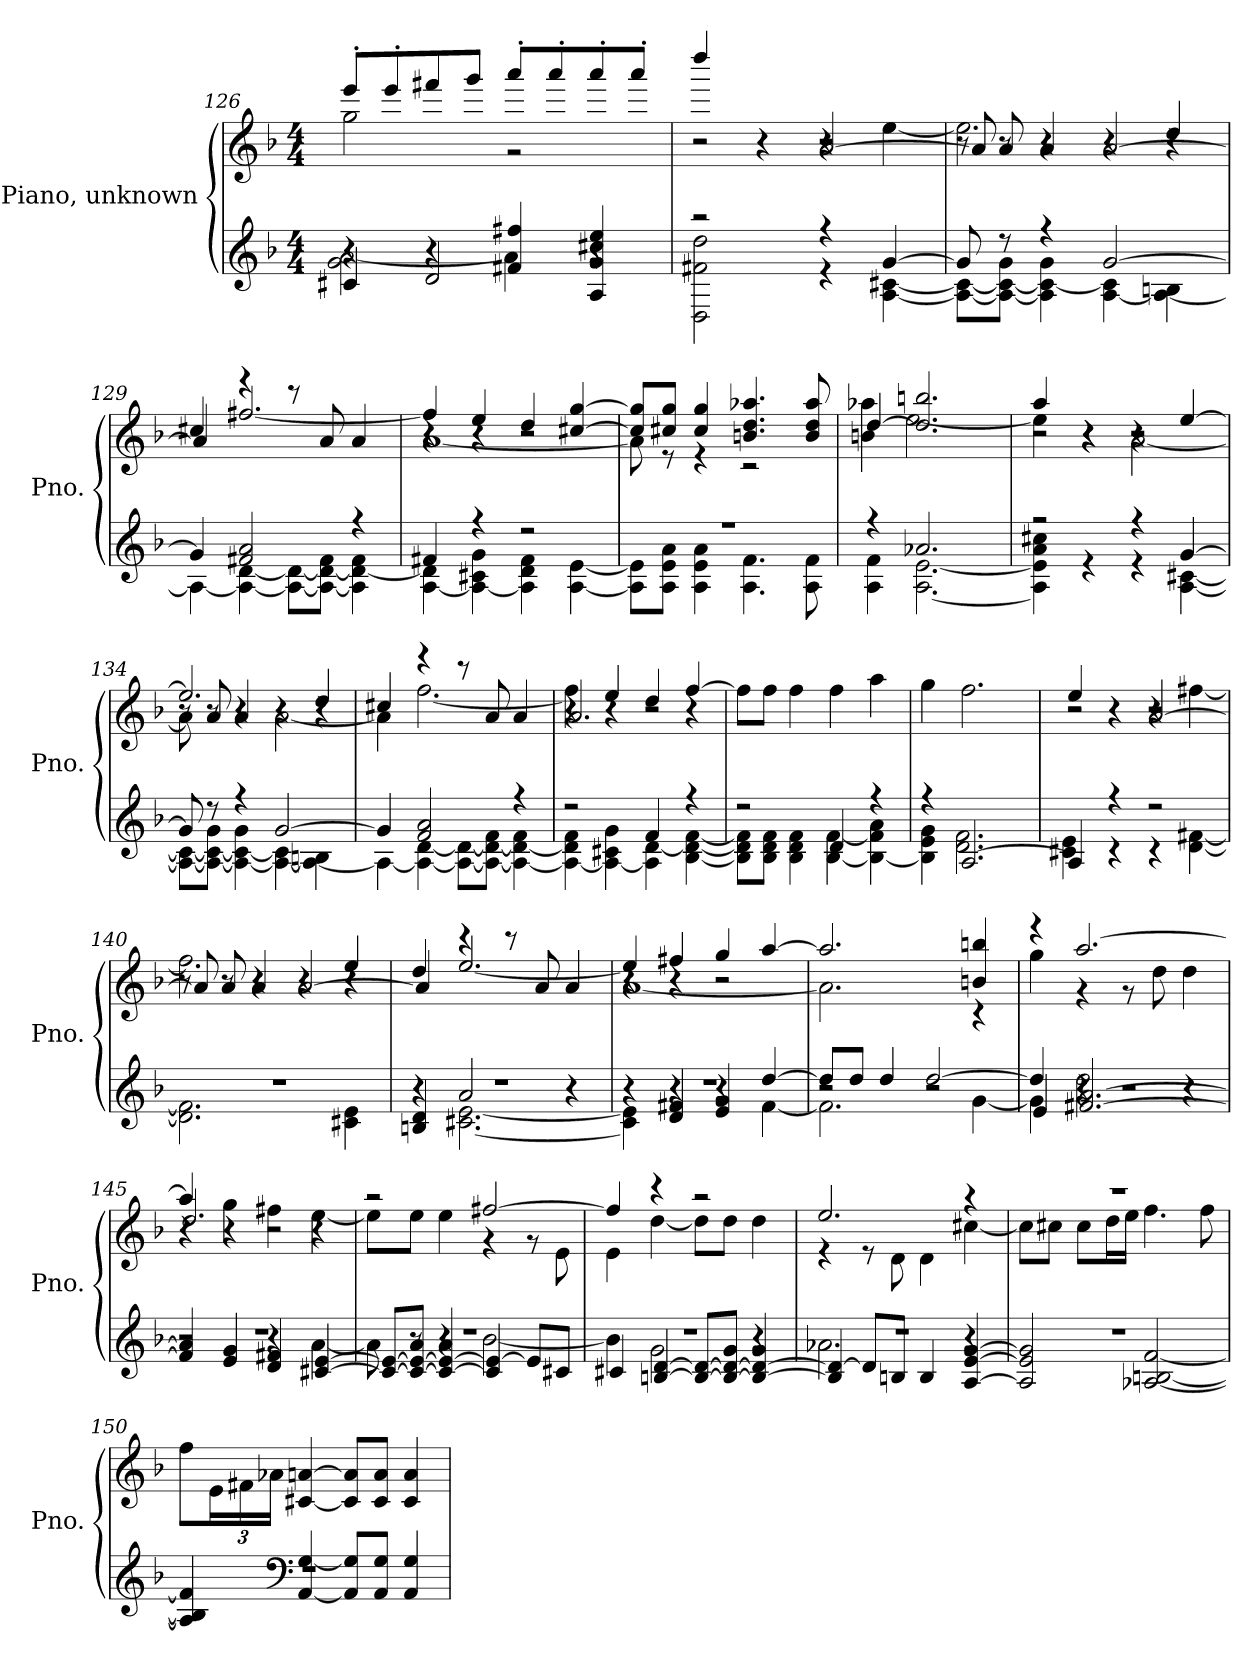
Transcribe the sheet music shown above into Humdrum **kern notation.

**kern	**kern
*part1	*part1
*staff2	*staff1
*I"Piano, unknown	*
*I'Pno.	*
!!LO:PB:g=z
*clefG2	*clefG2
*k[b-]	*k[b-]
*M4/4	*M4/4
=126	=126
*^	*^
*	*^	*	*
4c#X/	2g\ [2a\	4r	8eee'/L	2gg\
.	.	.	8eee'/	.
4r	.	2d/	8fff#X/	.
.	.	.	8ggg/J	.
4f#X/ 4ff#X/	4a\]	.	8aaa'/L	2r
.	.	.	8aaa'/	.
4A/ 4g/ 4cc#X/ 4ee/	4r	4r	8aaa'/	.
.	.	.	8aaa'/J	.
*	*v	*v	*	*
=127	=127	=127	=127
*	*	*	*^
2r	2D\ 2f#X\ 2dd\	4dddd/	2r	2r
.	.	4r	.	.
4r	4r	2r	4r	[2a/
[4g/	[4A\ [4c#X\	.	[4ee\	.
=128	=128	=128	=128	=128
8g/]	8A\_ 8c#\_L	8r	2.ee\]	8a/]
8r	8A\_ 8c#\_ 8g\J	8a/	.	8r
4r	4A\] 4c#\_ 4g\	4a/	.	4r
[2g/	[4A\ 4c#\]	4r	.	[2a/
.	4A\_ 4Bn\	4dd/	4r	.
*	*	*	*v	*v
=129	=129	=129	=129
4g/]	4A\_	4cc#X/	4a/]
2f#X/ 2a/	4A\_ [4d\	4r	[2.ff#X/
.	8A\_ 8d\_L	8r	.
.	8A\_ 8d\_ 8f#\J	8a/	.
4r	4A\] 4d\_ 4f#\	4a/	.
!!LO:LB:g=z
=130	=130	=130	=130
*	*	*	*^
4f#X/	[4A\ 4d\]	4r	[1a	4ff#/]
4r	4A\_ 4c#X\ 4g\	4ee/	.	4r
2r	4A\] 4d\ 4f#\	4dd/	.	2r
.	[4A\ [4e\	[4cc#X/ [4gg/	.	.
*	*	*	*v	*v
=131	=131	=131	=131
1r	8A\] 8e\]L	8cc#/] 8gg/]L	8a\]
.	8A\ 8e\ 8a\J	8cc#X/ 8gg/J	8r
.	4A\ 4e\ 4a\	4cc#/ 4gg/	4r
.	4.A\ 4.f\	4.bn/ 4.dd/ 4.aa-X/	2r
.	8A\ 8f\	8b/ 8dd/ 8aa-/	.
=132	=132	=132	=132
4r	4A\ 4f\	[4dd/	4bn\ 4aa-X\
2.a-X/	[2.A\ [2.e\	2.dd/] 2.bbn/	[2.ee\
=133	=133	=133	=133
*	*	*	*^
2r	4A\] 4e\] 4a\ 4cc#X\	4aa/	4ee\]	2r
.	4r	4r	4r	.
4r	4r	2r	[2a\	4r
[4g/	[4A\ [4c#X\	.	.	[4ee/
=134	=134	=134	=134	=134
8g/]	8A\_ 8c#\_L	8r	8a\]	2.ee/]
8r	8A\_ 8c#\_ 8g\J	8a/	8r	.
4r	4A\_ 4c#\_ 4g\	4a/	4r	.
[2g/	4A\_ 4c#\]	4r	[2a\	.
.	4A\_ 4Bn\	4dd/	.	4r
*	*	*	*v	*v
!!LO:LB:g=z
=135	=135	=135	=135
4g/]	4A\_	4cc#X/	4a\]
2f/ 2a/	4A\_ [4d\	4r	[2.ff\
.	8A\_ 8d\_L	8r	.
.	8A\_ 8d\_ 8f\J	8a/	.
4r	4A\_ 4d\_ 4f\	4a/	.
=136	=136	=136	=136
*	*	*	*^
2r	4A\_ 4d\] 4f\	4r	4ff\]	2.a/
.	4A\_ 4c#X\ 4g\	4ee/	4r	.
4f/	4A\] [4d\	4dd/	2r	.
4r	[4B-\ 4d\_ [4f\	[4ff/	.	4r
*	*	*v	*v	*v
=137	=137	=137
2r	8B-\] 8d\] 8f\]L	8ff\L]
.	8B-\ 8d\ 8f\J	8ff\J
.	4B-\ 4d\ 4f\	4ff\
4d/	[4B-\ [4f\	4ff\
4r	4B-\_ 4f\] 4a\	4aa\
=138	=138	=138
4r	4B-\] 4e\ 4g\	4gg\
[2.A/	2.d\ 2.f\	2.ff\
=139	=139	=139
*	*	*^
*	*	*	*^
4A/]	4c#X\ 4e\	4ee/	2r	2r
4r	4r	4r	.	.
2r	4r	2r	4r	[2a/
.	[4d\ [4f#X\	.	[4ff#X\	.
=140	=140	=140	=140	=140
1r	2.d\] 2.f#\]	8r	2.ff#\]	8a/]
.	.	8a/	.	8r
.	.	4a/	.	4r
.	.	4r	.	[2a/
.	4c#X\ 4e\	4ee/	4r	.
*	*	*	*v	*v
!!LO:LB:g=z
=141	=141	=141	=141
*	*^	*	*
1r	4r	4Bn/ 4d/	4dd/	4a/]
.	[2.c#X\ [2.e\	2a/	4r	[2.ee/
.	.	.	8r	.
.	.	.	8a/	.
.	.	4r	4a/	.
=142	=142	=142	=142	=142
*	*	*	*	*^
1r	4c#\] 4e\]	4r	4r	[1a	4ee/]
.	4r	4d/ 4f#X/	4ff#X/	.	4r
.	4r	4e/ 4g/	4gg/	.	2r
.	[4f#\	[4dd/	[4aa/	.	.
*	*	*	*	*v	*v
=143	=143	=143	=143	=143
2r	2.f#\]	8dd/L]	2.aa/]	2.a\]
.	.	8dd/J	.	.
.	.	4dd/	.	.
[2dd/	.	2r	.	.
.	[4g\	.	4bn/ 4bbn/	4r
=144	=144	=144	=144	=144
4dd/]	4g\]	4e/	4r	4gg\
4r	2dd\	[2.f#X/ [2.a/	[2.aa/	4r
2r	.	.	.	8r
.	.	.	.	8dd\
.	4r	.	.	4dd\
=145	=145	=145	=145	=145
*	*	*	*	*^
1r	2r	4f#/] 4a/]	4aa/]	4r	2.dd/
.	.	4e/ 4g/	4r	4gg\	.
.	4r	4d/ 4f#X/	2r	4ff#X\	.
.	[4a\	[4c#X/ [4e/	.	[4ee\	4r
*	*	*	*	*v	*v
!!LO:LB:g=z
=146	=146	=146	=146	=146
1r	8a\]	8c#/_ 8e/_L	2r	8ee\L]
.	8r	8c#/_ 8e/_ 8a/J	.	8ee\J
.	4r	4c#/_ 4e/_ 4a/	.	4ee\
.	[2b-\	4c#/] 4e/_	[2ff#X/	4r
.	.	8e/L]	.	8r
.	.	8c#X/J	.	8e\
=147	=147	=147	=147	=147
1r	4b-\]	4c#X/	4ff#/]	4e\
.	2g\	[4Bn/ [4d/	4r	[4dd\
.	.	8B/_ 8d/_L	2r	8dd\L]
.	.	8B/_ 8d/_ 8g/J	.	8dd\J
.	4r	4B/_ 4d/_ 4g/	.	4dd\
=148	=148	=148	=148	=148
1r	2.a-X\	4B/] 4d/_	2.ee/	4r
.	.	8d/L]	.	8r
.	.	8Bn/J	.	8d\
.	.	4B/	.	4d\
.	4r	[4A/ [4e/ [4g/	4r	[4cc#X\
*	*v	*v	*	*
=149	=149	=149	=149
1r	2A/] 2e/] 2g/]	1r	8cc#\L]
.	.	.	8cc#X\J
.	.	.	8cc#\L
.	.	.	16dd\L
.	.	.	16ee\JJ
.	[2A-X/ [2Bn/ [2f/	.	4.ff\
.	.	.	8ff\
*	*	*v	*v
!!LO:LB:g=z
=150	=150	=150
1r	4A-/] 4B/] 4f/]	8ff\L
*	*	*Xbrackettup
.	.	24e\L
.	.	24f#X\
.	.	24a-X\JJ
*clefF4	*	*
.	[4AA/ [4G/	[4c#X/ [4an/
.	8AA/] 8G/]L	8c#/] 8a/]L
.	8AA/ 8G/J	8c#/ 8a/J
.	4AA/ 4G/	4c#/ 4a/
*v	*v	*
=	=
*-	*-
